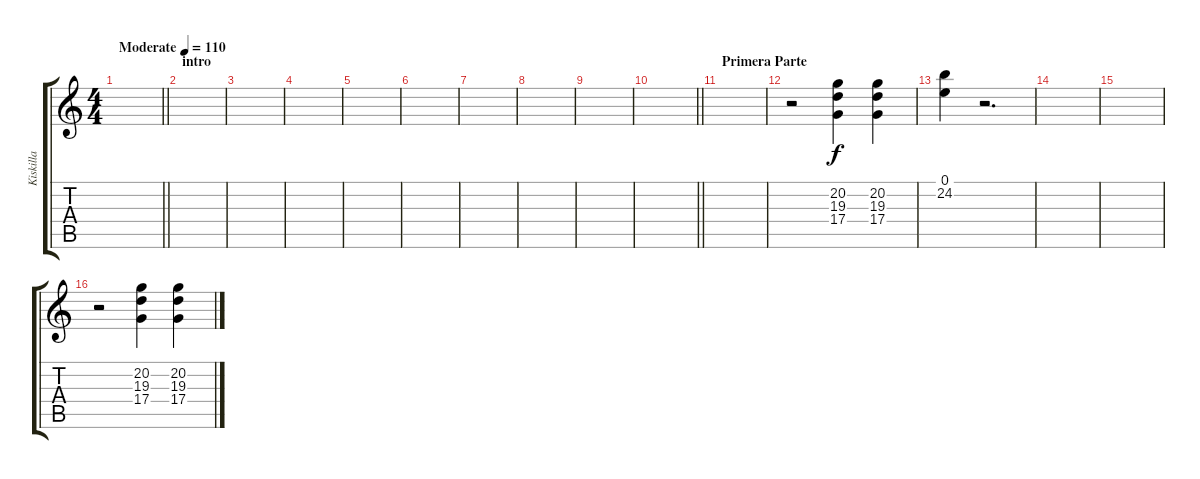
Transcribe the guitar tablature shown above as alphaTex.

\track ("Kiskilla" "Kiskilla") {instrument rockorgan}
\staff {score tabs}
\tuning (E5 B3 G3 D3 A2 E2) {hide}
\ts (4 4)
\tempo (110 "Moderate")
\clef g2
\barLineRight lightlight
\ks c
|
\section ("" "intro")
|
|
|
|
|
|
|
|
\barLineRight lightlight
|
\section ("" "Primera Parte")
|
r.2 (20.2 19.3 17.4).4 (20.2 19.3 17.4).4 |
(0.1 24.2).4 r.2{d} |
|
|
r.2 (20.2 19.3 17.4).4 (20.2 19.3 17.4).4
